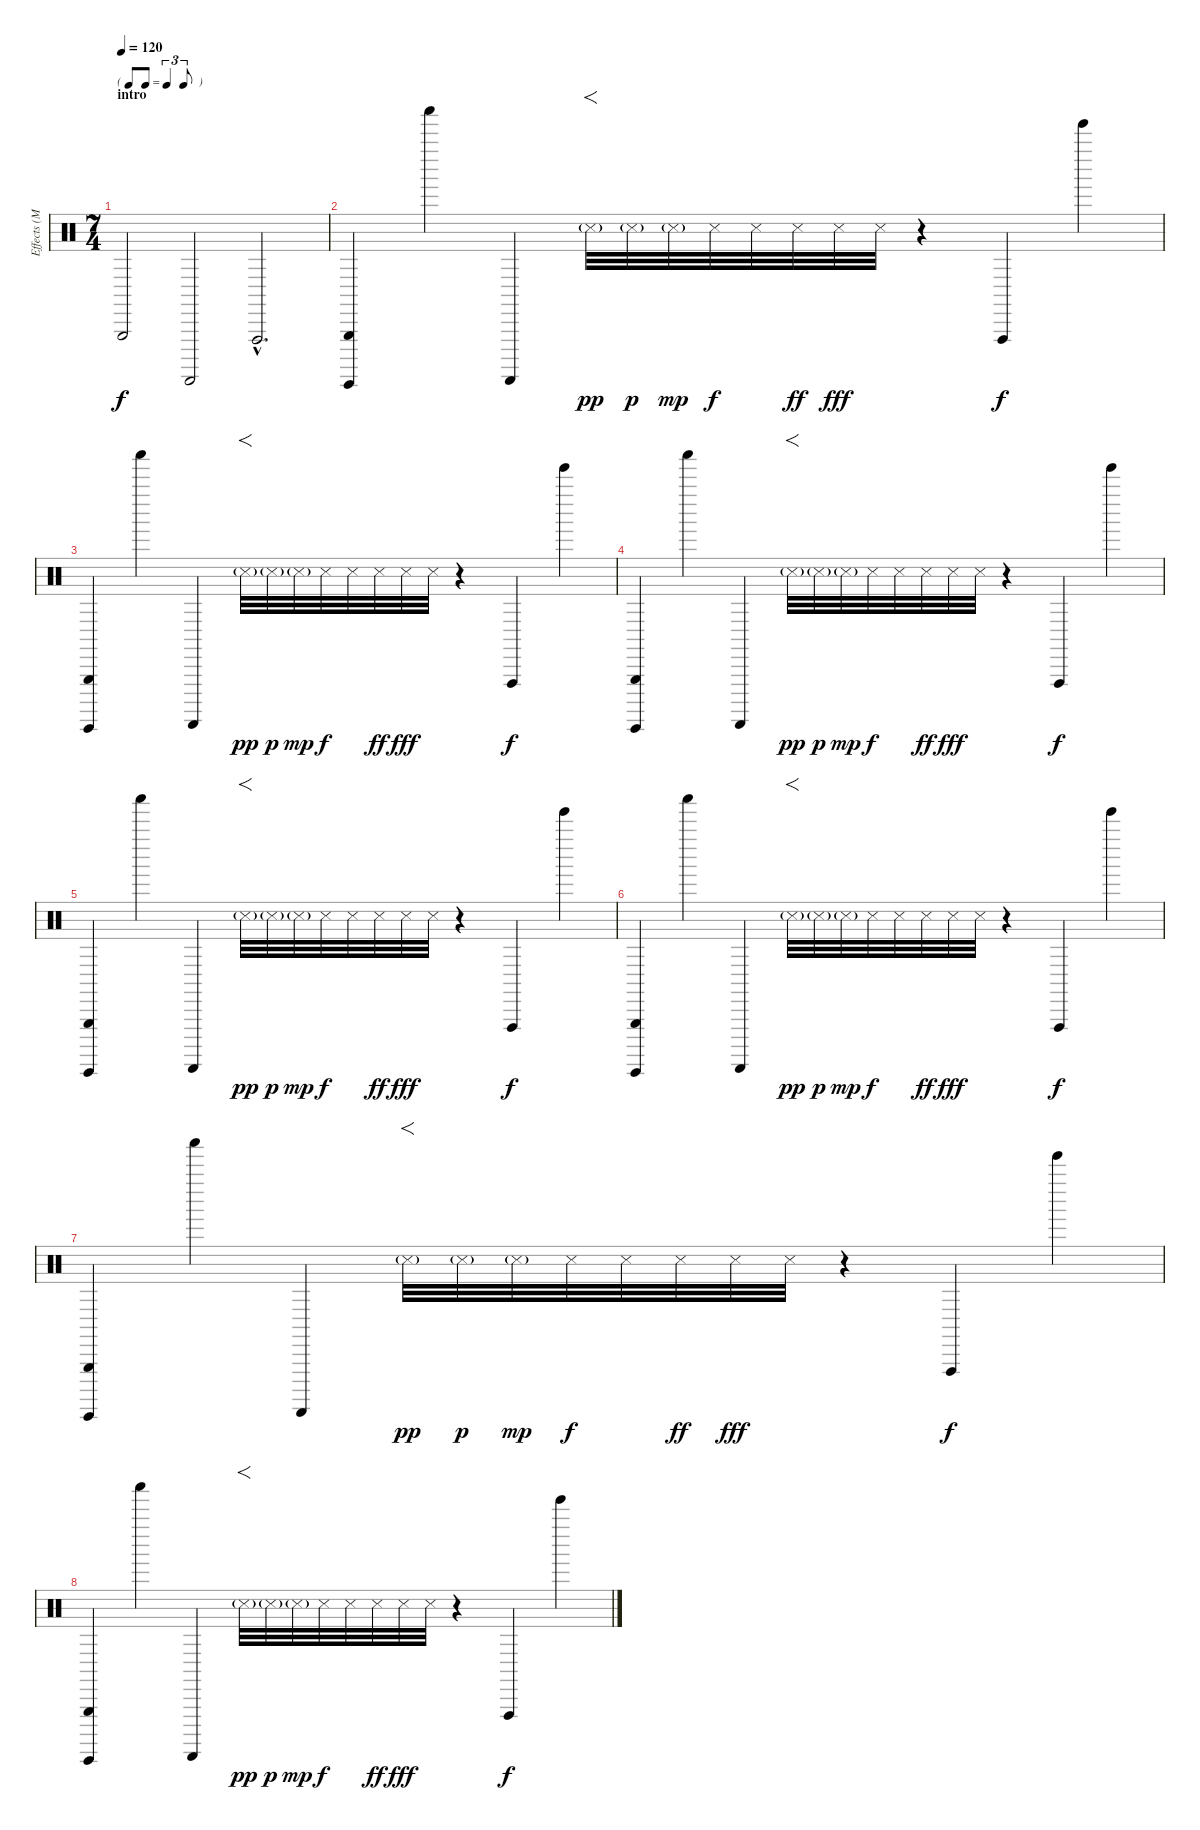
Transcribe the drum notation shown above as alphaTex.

\track ("Effects (Mason/Waters)" "Effects (M") {instrument percussion}
\staff {score}
\articulation defaults
\ts (7 4)
\tf triplet8th
\section ("" "intro")
\tempo 120
\clef neutral
\ks c "Triangle (hit)".2{dy f} "Guiro (scrap-return)".2 "Vibraslap (hit)"{hac}.2{d}
|
("Triangle (hit)" "Guiro (hit)").4 "Shaker (hit)".4 "Guiro (scrap-return)".4 "Snare (side stick) 3"{g}.32{f dy pp} "Snare (side stick) 3"{g}.32{dy p} "Snare (side stick) 3"{g}.32{dy mp} "Snare (side stick) 3".32{dy f} "Snare (side stick) 3".32 "Snare (side stick) 3".32{dy ff} "Snare (side stick) 3".32{dy fff} "Snare (side stick) 3".32 r.4 "Vibraslap (hit)".4{dy f} "Tinkle Bell (hit)".4 |
("Triangle (hit)" "Guiro (hit)").4 "Shaker (hit)".4 "Guiro (scrap-return)".4 "Snare (side stick) 3"{g}.32{f dy pp} "Snare (side stick) 3"{g}.32{dy p} "Snare (side stick) 3"{g}.32{dy mp} "Snare (side stick) 3".32{dy f} "Snare (side stick) 3".32 "Snare (side stick) 3".32{dy ff} "Snare (side stick) 3".32{dy fff} "Snare (side stick) 3".32 r.4 "Vibraslap (hit)".4{dy f} "Tinkle Bell (hit)".4 |
("Triangle (hit)" "Guiro (hit)").4 "Shaker (hit)".4 "Guiro (scrap-return)".4 "Snare (side stick) 3"{g}.32{f dy pp} "Snare (side stick) 3"{g}.32{dy p} "Snare (side stick) 3"{g}.32{dy mp} "Snare (side stick) 3".32{dy f} "Snare (side stick) 3".32 "Snare (side stick) 3".32{dy ff} "Snare (side stick) 3".32{dy fff} "Snare (side stick) 3".32 r.4 "Vibraslap (hit)".4{dy f} "Tinkle Bell (hit)".4 |
("Triangle (hit)" "Guiro (hit)").4 "Shaker (hit)".4 "Guiro (scrap-return)".4 "Snare (side stick) 3"{g}.32{f dy pp} "Snare (side stick) 3"{g}.32{dy p} "Snare (side stick) 3"{g}.32{dy mp} "Snare (side stick) 3".32{dy f} "Snare (side stick) 3".32 "Snare (side stick) 3".32{dy ff} "Snare (side stick) 3".32{dy fff} "Snare (side stick) 3".32 r.4 "Vibraslap (hit)".4{dy f} "Tinkle Bell (hit)".4 |
("Triangle (hit)" "Guiro (hit)").4 "Shaker (hit)".4 "Guiro (scrap-return)".4 "Snare (side stick) 3"{g}.32{f dy pp} "Snare (side stick) 3"{g}.32{dy p} "Snare (side stick) 3"{g}.32{dy mp} "Snare (side stick) 3".32{dy f} "Snare (side stick) 3".32 "Snare (side stick) 3".32{dy ff} "Snare (side stick) 3".32{dy fff} "Snare (side stick) 3".32 r.4 "Vibraslap (hit)".4{dy f} "Tinkle Bell (hit)".4 |
("Triangle (hit)" "Guiro (hit)").4 "Shaker (hit)".4 "Guiro (scrap-return)".4 "Snare (side stick) 3"{g}.32{f dy pp} "Snare (side stick) 3"{g}.32{dy p} "Snare (side stick) 3"{g}.32{dy mp} "Snare (side stick) 3".32{dy f} "Snare (side stick) 3".32 "Snare (side stick) 3".32{dy ff} "Snare (side stick) 3".32{dy fff} "Snare (side stick) 3".32 r.4 "Vibraslap (hit)".4{dy f} "Tinkle Bell (hit)".4 |
("Triangle (hit)" "Guiro (hit)").4 "Shaker (hit)".4 "Guiro (scrap-return)".4 "Snare (side stick) 3"{g}.32{f dy pp} "Snare (side stick) 3"{g}.32{dy p} "Snare (side stick) 3"{g}.32{dy mp} "Snare (side stick) 3".32{dy f} "Snare (side stick) 3".32 "Snare (side stick) 3".32{dy ff} "Snare (side stick) 3".32{dy fff} "Snare (side stick) 3".32 r.4 "Vibraslap (hit)".4{dy f} "Tinkle Bell (hit)".4
